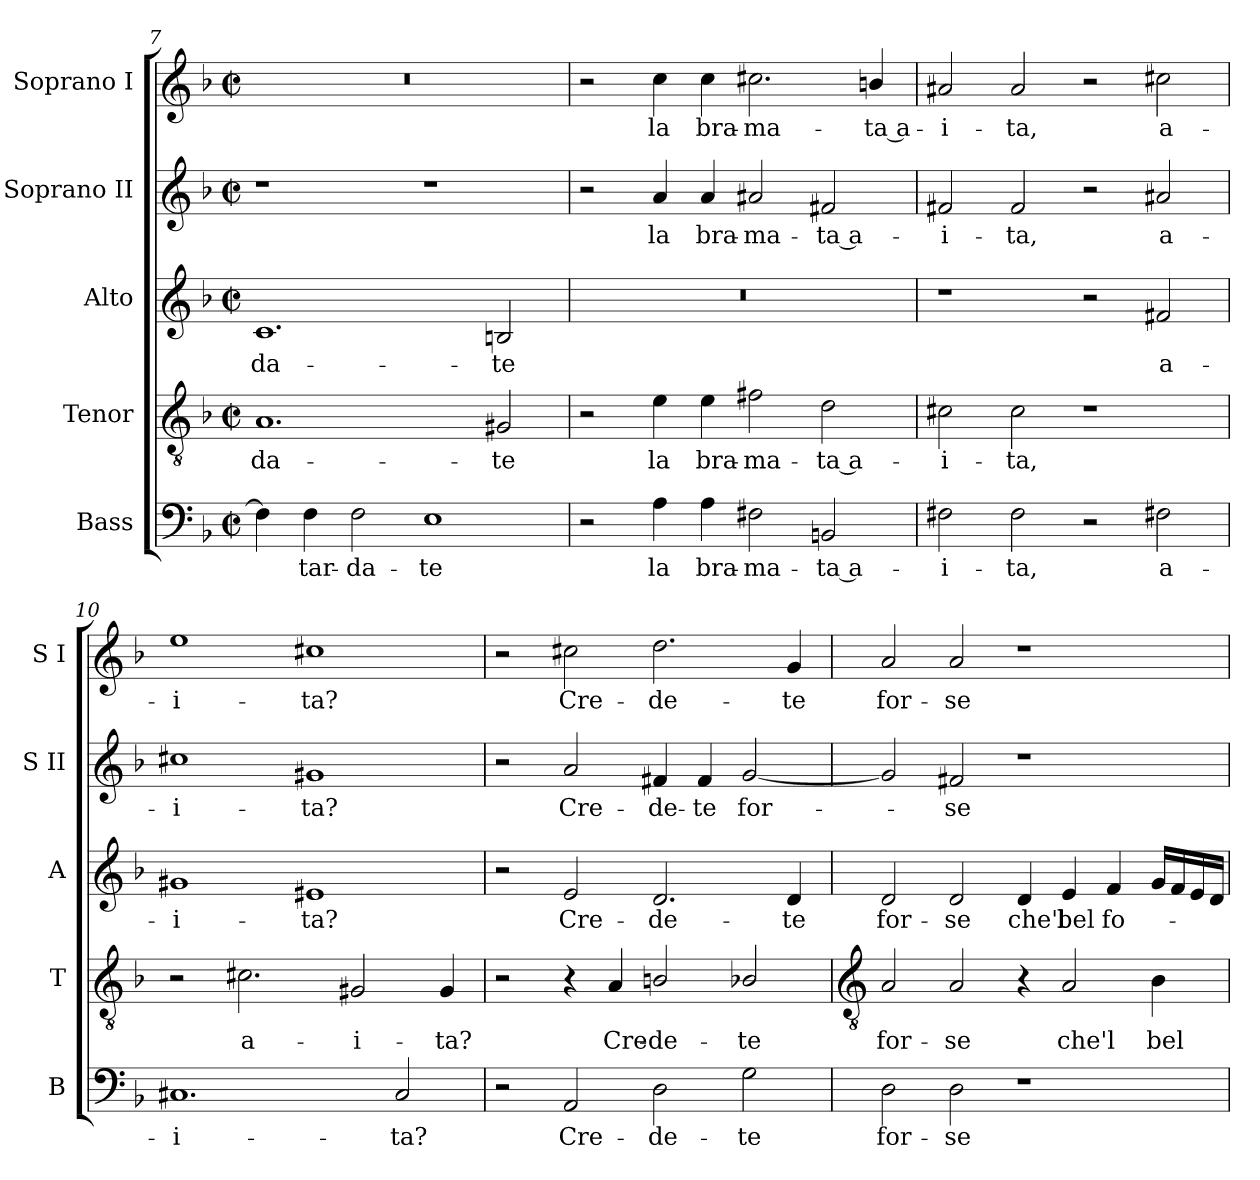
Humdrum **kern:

**kern	**text	**kern	**text	**kern	**text	**kern	**text	**kern	**text
*part5	*part5	*part4	*part4	*part3	*part3	*part2	*part2	*part1	*part1
*staff5	*staff5	*staff4	*staff4	*staff3	*staff3	*staff2	*staff2	*staff1	*staff1
*I"Bass	*	*I"Tenor	*	*I"Alto	*	*I"Soprano II	*	*I"Soprano I	*
*I'B	*	*I'T	*	*I'A	*	*I'S II	*	*I'S I	*
*clefF4	*	*clefGv2	*	*clefG2	*	*clefG2	*	*clefG2	*
*k[b-]	*	*k[b-]	*	*k[b-]	*	*k[b-]	*	*k[b-]	*
*F:	*	*F:	*	*F:	*	*F:	*	*F:	*
*M4/2	*	*M4/2	*	*M4/2	*	*M4/2	*	*M4/2	*
*met(c|)	*	*met(c|)	*	*met(c|)	*	*met(c|)	*	*met(c|)	*
=7	=7	=7	=7	=7	=7	=7	=7	=7	=7
!	!	!	!LO:LY:b	!	!LO:LY:b	!	!	!	!
4F]	.	1.A	-da-	1.c	-da-	1r	.	0r	.
!	!LO:LY:b	!	!	!	!	!	!	!	!
4F	tar-	.	.	.	.	.	.	.	.
!	!LO:LY:b	!	!	!	!	!	!	!	!
2F	-da-	.	.	.	.	.	.	.	.
!	!LO:LY:b	!	!	!	!	!	!	!	!
1E	-te	.	.	.	.	1r	.	.	.
!	!	!	!LO:LY:b	!	!LO:LY:b	!	!	!	!
.	.	2G#X	-te	2Bn	-te	.	.	.	.
=8	=8	=8	=8	=8	=8	=8	=8	=8	=8
2r	.	2r	.	0r	.	2r	.	2r	.
!	!LO:LY:b	!	!LO:LY:b	!	!	!	!LO:LY:b	!	!LO:LY:b
4A	la	4e	la	.	.	4a	la	4cc	la
!	!LO:LY:b	!	!LO:LY:b	!	!	!	!LO:LY:b	!	!LO:LY:b
4A	bra-	4e	bra-	.	.	4a	bra-	4cc	bra-
!	!LO:LY:b	!	!LO:LY:b	!	!	!	!LO:LY:b	!	!LO:LY:b
2F#X	-ma-	2f#X	-ma-	.	.	2a#X	-ma-	2.cc#X	-ma-
!	!LO:LY:b	!	!LO:LY:b	!	!	!	!LO:LY:b	!	!
2BBn	-ta a-	2d	-ta a-	.	.	2f#X	-ta a-	.	.
!	!	!	!	!	!	!	!	!	!LO:LY:b
.	.	.	.	.	.	.	.	4bn/	-ta a-
=9	=9	=9	=9	=9	=9	=9	=9	=9	=9
!	!LO:LY:b	!	!LO:LY:b	!	!	!	!LO:LY:b	!	!LO:LY:b
2F#X	-i-	2c#X	-i-	1r	.	2f#X	-i-	2a#X	-i-
!	!LO:LY:b	!	!LO:LY:b	!	!	!	!LO:LY:b	!	!LO:LY:b
2F#	-ta,	2c#	-ta,	.	.	2f#	-ta,	2a#	-ta,
2r	.	1r	.	2r	.	2r	.	2r	.
!	!LO:LY:b	!	!	!	!LO:LY:b	!	!LO:LY:b	!	!LO:LY:b
2F#X	a-	.	.	2f#X	a-	2a#X	a-	2cc#X	a-
=10	=10	=10	=10	=10	=10	=10	=10	=10	=10
!	!LO:LY:b	!	!	!	!LO:LY:b	!	!LO:LY:b	!	!LO:LY:b
1.C#X	-i-	2r	.	1g#X	-i-	1cc#X	-i-	1ee	-i-
!	!	!	!LO:LY:b	!	!	!	!	!	!
.	.	2.c#X	a-	.	.	.	.	.	.
!	!	!	!	!	!LO:LY:b	!	!LO:LY:b	!	!LO:LY:b
.	.	.	.	1e#X	-ta?	1g#X	-ta?	1cc#X	-ta?
!	!	!	!LO:LY:b	!	!	!	!	!	!
.	.	2G#X	-i-	.	.	.	.	.	.
!	!LO:LY:b	!	!	!	!	!	!	!	!
2C#	-ta?	.	.	.	.	.	.	.	.
!	!	!	!LO:LY:b	!	!	!	!	!	!
.	.	4G#	-ta?	.	.	.	.	.	.
=11	=11	=11	=11	=11	=11	=11	=11	=11	=11
2r	.	2r	.	2r	.	2r	.	2r	.
!	!LO:LY:b	!	!	!	!LO:LY:b	!	!LO:LY:b	!	!LO:LY:b
2AA	Cre-	4r	.	2e	Cre-	2a	Cre-	2cc#X	Cre-
!	!	!	!LO:LY:b	!	!	!	!	!	!
.	.	4A	Cre-	.	.	.	.	.	.
!	!LO:LY:b	!	!LO:LY:b	!	!LO:LY:b	!	!LO:LY:b	!	!LO:LY:b
2D	-de-	2Bn/	-de-	2.d	-de-	4f#X	-de-	2.dd	-de-
!	!	!	!	!	!	!	!LO:LY:b	!	!
.	.	.	.	.	.	4f#	-te	.	.
!	!LO:LY:b	!	!LO:LY:b	!	!	!	!LO:LY:b	!	!
2G	-te	2B-X/	-te	.	.	[2g	for-	.	.
!	!	!	!	!	!LO:LY:b	!	!	!	!LO:LY:b
.	.	.	.	4d	-te	.	.	4g	-te
!!LO:LB:g=z
=12	=12	=12	=12	=12	=12	=12	=12	=12	=12
*	*	*clefGv2	*	*	*	*	*	*	*
!	!LO:LY:b	!	!LO:LY:b	!	!LO:LY:b	!	!	!	!LO:LY:b
2D	for-	2A	for-	2d	for-	2g]	.	2a	for-
!	!LO:LY:b	!	!LO:LY:b	!	!LO:LY:b	!	!LO:LY:b	!	!LO:LY:b
2D	-se	2A	-se	2d	-se	2f#X	se	2a	-se
!	!	!	!	!	!LO:LY:b	!	!	!	!
1r	.	4r	.	4d	che'l	1r	.	1r	.
!	!	!	!LO:LY:b	!	!LO:LY:b	!	!	!	!
.	.	2A	che'l	4e	bel	.	.	.	.
!	!	!	!	!	!LO:LY:b	!	!	!	!
.	.	.	.	4f	fo-	.	.	.	.
!	!	!	!LO:LY:b	!	!	!	!	!	!
.	.	4B-	bel	16gLL	.	.	.	.	.
.	.	.	.	16f	.	.	.	.	.
.	.	.	.	16e	.	.	.	.	.
.	.	.	.	16dJJ	.	.	.	.	.
=	=	=	=	=	=	=	=	=	=
*-	*-	*-	*-	*-	*-	*-	*-	*-	*-
